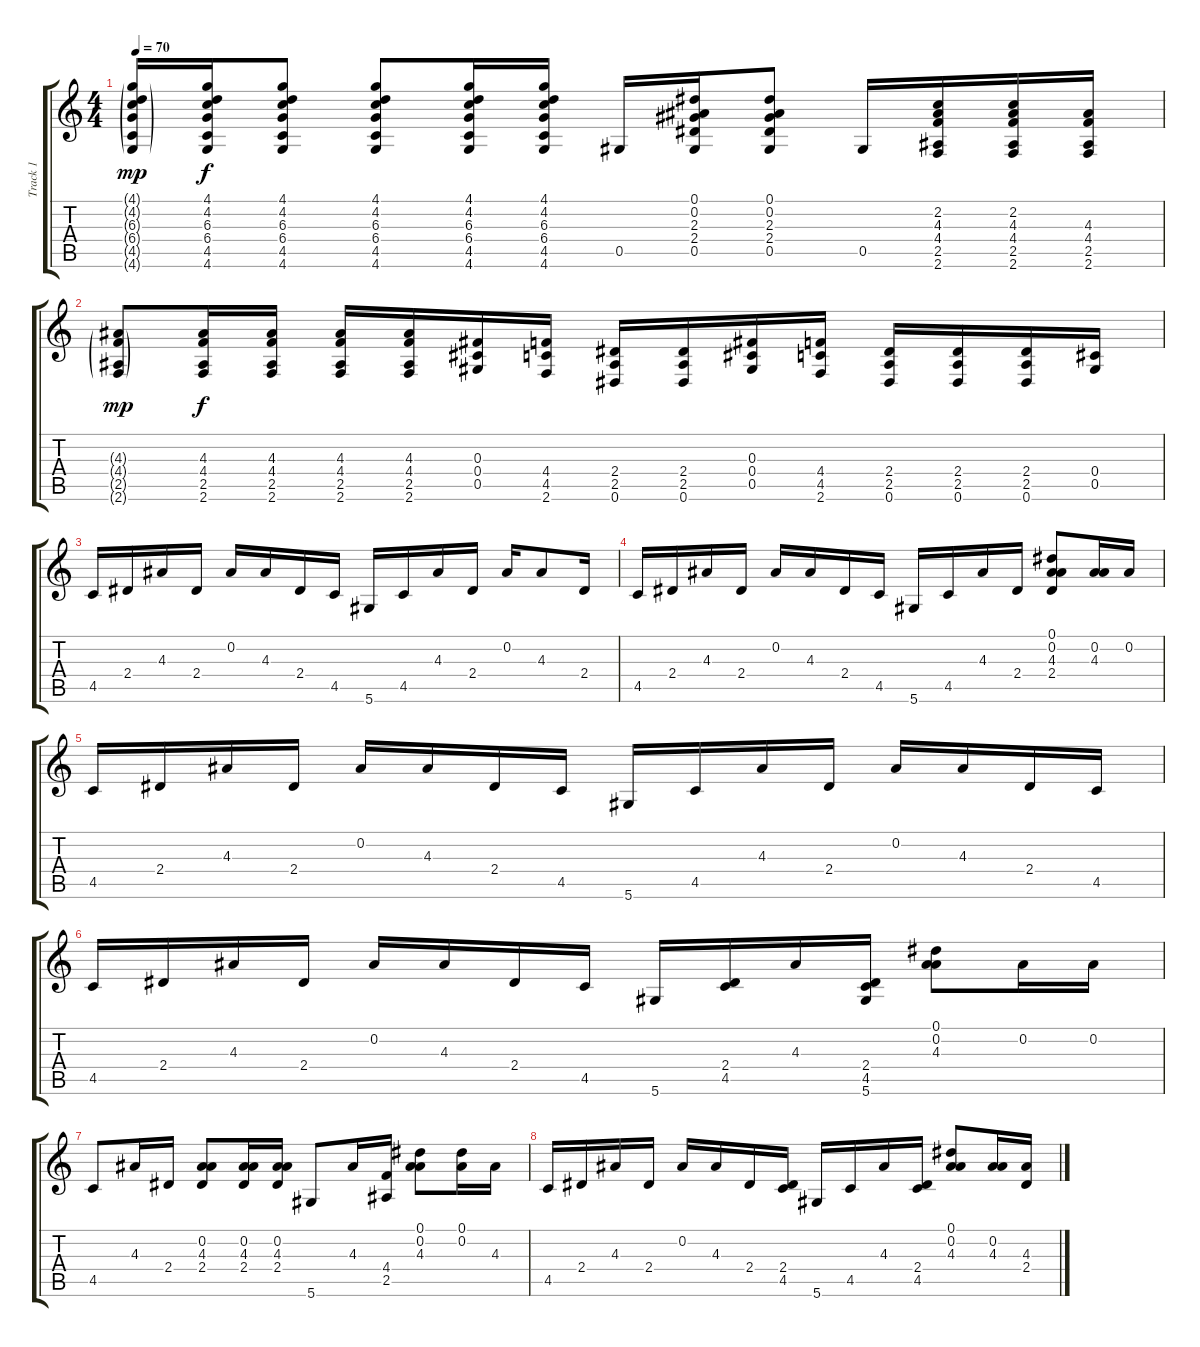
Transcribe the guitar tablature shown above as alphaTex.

\track ("Track 1" "Track 1") {instrument acousticguitarsteel}
\staff {score tabs}
\tuning (Eb4 Bb3 Gb3 Db3 Ab2 Eb2) {hide}
\ts (4 4)
\tempo 70
\clef g2
\ks c
(4.1{g} 4.2{g} 6.3{g} 6.4{g} 4.5{g} 4.6{g}).16{dy mp} (4.1 4.2 6.3 6.4 4.5 4.6).16{dy f} (4.1 4.2 6.3 6.4 4.5 4.6).8 (4.1 4.2 6.3 6.4 4.5 4.6).8 (4.1 4.2 6.3 6.4 4.5 4.6).16 (4.1 4.2 6.3 6.4 4.5 4.6).16 0.5.16 (0.1 0.2 2.3 2.4 0.5).16 (0.1 0.2 2.3 2.4 0.5).8 0.5.16 (2.2 4.3 4.4 2.5 2.6).16 (2.2 4.3 4.4 2.5 2.6).16 (4.3 4.4 2.5 2.6).16 |
(4.3{g} 4.4{g} 2.5{g} 2.6{g}).8{dy mp} (4.3 4.4 2.5 2.6).16{dy f} (4.3 4.4 2.5 2.6).16 (4.3 4.4 2.5 2.6).16 (4.3 4.4 2.5 2.6).16 (0.3 0.4 0.5).16 (4.4 4.5 2.6).16 (2.4 2.5 0.6).16 (2.4 2.5 0.6).16 (0.3 0.4 0.5).16 (4.4 4.5 2.6).16 (2.4 2.5 0.6).16 (2.4 2.5 0.6).16 (2.4 2.5 0.6).16 (0.4 0.5).16 |
4.5.16 2.4.16 4.3.16 2.4.16 0.2.16 4.3.16 2.4.16 4.5.16 5.6.16 4.5.16 4.3.16 2.4.16 0.2.16 4.3.8 2.4.16 |
4.5.16 2.4.16 4.3.16 2.4.16 0.2.16 4.3.16 2.4.16 4.5.16 5.6.16 4.5.16 4.3.16 2.4.16 (0.1 0.2 4.3 2.4).8 (0.2 4.3).16 0.2.16 |
4.5.16 2.4.16 4.3.16 2.4.16 0.2.16 4.3.16 2.4.16 4.5.16 5.6.16 4.5.16 4.3.16 2.4.16 0.2.16 4.3.16 2.4.16 4.5.16 |
4.5.16 2.4.16 4.3.16 2.4.16 0.2.16 4.3.16 2.4.16 4.5.16 5.6.16 (2.4 4.5).16 4.3.16 (2.4 4.5 5.6).16 (0.1 0.2 4.3).8 0.2.16 0.2.16 |
4.5.8 4.3.16 2.4.16 (0.2 4.3 2.4).8 (0.2 4.3 2.4).16 (0.2 4.3 2.4).16 5.6.8 4.3.16 (4.4 2.5).16 (0.1 0.2 4.3).8 (0.1 0.2).16 4.3.16 |
4.5.16 2.4.16 4.3.16 2.4.16 0.2.16 4.3.16 2.4.16 (2.4 4.5).16 5.6.16 4.5.16 4.3.16 (2.4 4.5).16 (0.1 0.2 4.3).8 (0.2 4.3).16 (4.3 2.4).16
